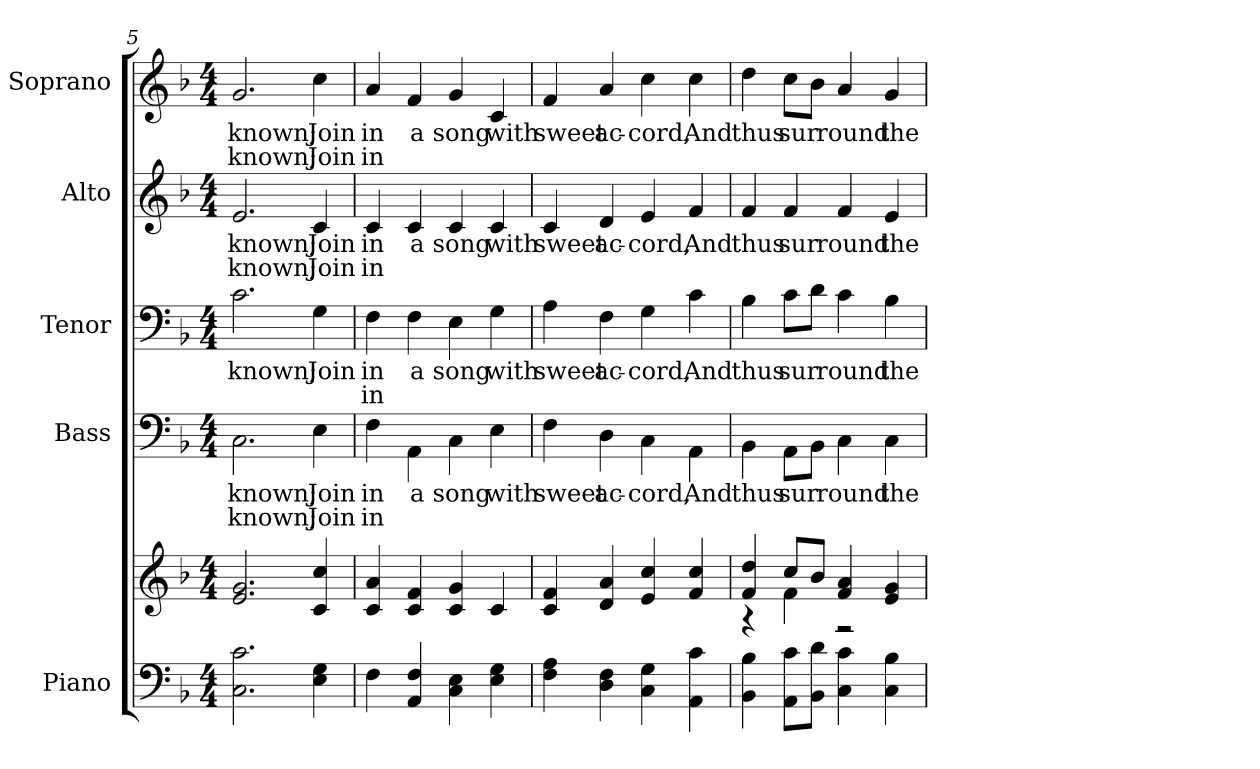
**kern	**kern	**kern	**text	**text	**kern	**text	**text	**kern	**text	**text	**kern	**text	**text
*part5	*part5	*part4	*part4	*part4	*part3	*part3	*part3	*part2	*part2	*part2	*part1	*part1	*part1
*staff6	*staff5	*staff4	*staff4	*staff4	*staff3	*staff3	*staff3	*staff2	*staff2	*staff2	*staff1	*staff1	*staff1
*I"Piano	*	*I"Bass	*	*	*I"Tenor	*	*	*I"Alto	*	*	*I"Soprano	*	*
*I'Pno.	*	*I'B.	*	*	*I'T.	*	*	*I'A.	*	*	*I'S.	*	*
*clefF4	*clefG2	*clefF4	*	*	*clefF4	*	*	*clefG2	*	*	*clefG2	*	*
*k[b-]	*k[b-]	*k[b-]	*	*	*k[b-]	*	*	*k[b-]	*	*	*k[b-]	*	*
*F:	*F:	*F:	*	*	*F:	*	*	*F:	*	*	*F:	*	*
*M4/4	*M4/4	*M4/4	*	*	*M4/4	*	*	*M4/4	*	*	*M4/4	*	*
=5	=5	=5	=5	=5	=5	=5	=5	=5	=5	=5	=5	=5	=5
!	!	!	!LO:LY:b:color=#000000	!LO:LY:b:color=#000000	!	!	!	!	!	!	!	!	!
!	!	!	!	!	!	!LO:LY:b:color=#000000	!	!	!	!	!	!	!
!	!	!	!	!	!	!	!	!	!LO:LY:b:color=#000000	!LO:LY:b:color=#000000	!	!	!
!	!	!	!	!	!	!	!	!	!	!	!	!LO:LY:b:color=#000000	!LO:LY:b:color=#000000
2.Ci\ 2.ci	2.ei/ 2.gi	2.Ci\	known;	known;	2.ci\	known;	.	2.ei/	known;	known;	2.gi/	known;	known;
!	!	!	!LO:LY:b:color=#000000	!LO:LY:b:color=#000000	!	!	!	!	!	!	!	!	!
!	!	!	!	!	!	!LO:LY:b:color=#000000	!	!	!	!	!	!	!
!	!	!	!	!	!	!	!	!	!LO:LY:b:color=#000000	!LO:LY:b:color=#000000	!	!	!
!	!	!	!	!	!	!	!	!	!	!	!	!LO:LY:b:color=#000000	!LO:LY:b:color=#000000
4Ei\ 4Gi	4ci/ 4cci	4Ei\	Join	Join	4Gi\	Join	.	4ci/	Join	Join	4cci\	Join	Join
!!LO:PB:g=z
=6	=6	=6	=6	=6	=6	=6	=6	=6	=6	=6	=6	=6	=6
!	!	!	!LO:LY:b:color=#000000	!LO:LY:b:color=#000000	!	!	!	!	!	!	!	!	!
!	!	!	!	!	!	!LO:LY:b:color=#000000	!LO:LY:b:color=#000000	!	!	!	!	!	!
!	!	!	!	!	!	!	!	!	!LO:LY:b:color=#000000	!LO:LY:b:color=#000000	!	!	!
!	!	!	!	!	!	!	!	!	!	!	!	!LO:LY:b:color=#000000	!LO:LY:b:color=#000000
4Fi\	4ci/ 4ai	4Fi\	in	in	4Fi\	in	in	4ci/	in	in	4ai/	in	in
!	!	!	!LO:LY:b:color=#000000	!	!	!	!	!	!	!	!	!	!
!	!	!	!	!	!	!LO:LY:b:color=#000000	!	!	!	!	!	!	!
!	!	!	!	!	!	!	!	!	!LO:LY:b:color=#000000	!	!	!	!
!	!	!	!	!	!	!	!	!	!	!	!	!LO:LY:b:color=#000000	!
4AAi/ 4Fi	4ci/ 4fi	4AAi\	a	.	4Fi\	a	.	4ci/	a	.	4fi/	a	.
!	!	!	!LO:LY:b:color=#000000	!	!	!	!	!	!	!	!	!	!
!	!	!	!	!	!	!LO:LY:b:color=#000000	!	!	!	!	!	!	!
!	!	!	!	!	!	!	!	!	!LO:LY:b:color=#000000	!	!	!	!
!	!	!	!	!	!	!	!	!	!	!	!	!LO:LY:b:color=#000000	!
4Ci\ 4Ei	4ci/ 4gi	4Ci\	song	.	4Ei\	song	.	4ci/	song	.	4gi/	song	.
!	!	!	!LO:LY:b:color=#000000	!	!	!	!	!	!	!	!	!	!
!	!	!	!	!	!	!LO:LY:b:color=#000000	!	!	!	!	!	!	!
!	!	!	!	!	!	!	!	!	!LO:LY:b:color=#000000	!	!	!	!
!	!	!	!	!	!	!	!	!	!	!	!	!LO:LY:b:color=#000000	!
4Ei\ 4Gi	4ci/	4Ei\	with	.	4Gi\	with	.	4ci/	with	.	4ci/	with	.
=7	=7	=7	=7	=7	=7	=7	=7	=7	=7	=7	=7	=7	=7
!	!	!	!LO:LY:b:color=#000000	!	!	!	!	!	!	!	!	!	!
!	!	!	!	!	!	!LO:LY:b:color=#000000	!	!	!	!	!	!	!
!	!	!	!	!	!	!	!	!	!LO:LY:b:color=#000000	!	!	!	!
!	!	!	!	!	!	!	!	!	!	!	!	!LO:LY:b:color=#000000	!
4Fi\ 4Ai	4ci/ 4fi	4Fi\	sweet	.	4Ai\	sweet	.	4ci/	sweet	.	4fi/	sweet	.
!	!	!	!LO:LY:b:color=#000000	!	!	!	!	!	!	!	!	!	!
!	!	!	!	!	!	!LO:LY:b:color=#000000	!	!	!	!	!	!	!
!	!	!	!	!	!	!	!	!	!LO:LY:b:color=#000000	!	!	!	!
!	!	!	!	!	!	!	!	!	!	!	!	!LO:LY:b:color=#000000	!
4Di\ 4Fi	4di/ 4ai	4Di\	ac-	.	4Fi\	ac-	.	4di/	ac-	.	4ai/	ac-	.
!	!	!	!LO:LY:b:color=#000000	!	!	!	!	!	!	!	!	!	!
!	!	!	!	!	!	!LO:LY:b:color=#000000	!	!	!	!	!	!	!
!	!	!	!	!	!	!	!	!	!LO:LY:b:color=#000000	!	!	!	!
!	!	!	!	!	!	!	!	!	!	!	!	!LO:LY:b:color=#000000	!
4Ci\ 4Gi	4ei/ 4cci	4Ci\	cord,	.	4Gi\	cord,	.	4ei/	cord,	.	4cci\	cord,	.
!	!	!	!LO:LY:b:color=#000000	!	!	!	!	!	!	!	!	!	!
!	!	!	!	!	!	!LO:LY:b:color=#000000	!	!	!	!	!	!	!
!	!	!	!	!	!	!	!	!	!LO:LY:b:color=#000000	!	!	!	!
!	!	!	!	!	!	!	!	!	!	!	!	!LO:LY:b:color=#000000	!
4AAi\ 4ci	4fi/ 4cci	4AAi\	And	.	4ci\	And	.	4fi/	And	.	4cci\	And	.
=8	=8	=8	=8	=8	=8	=8	=8	=8	=8	=8	=8	=8	=8
*	*^	*	*	*	*	*	*	*	*	*	*	*	*
!	!	!	!	!LO:LY:b:color=#000000	!	!	!	!	!	!	!	!	!	!
!	!	!	!	!	!	!	!LO:LY:b:color=#000000	!	!	!	!	!	!	!
!	!	!	!	!	!	!	!	!	!	!LO:LY:b:color=#000000	!	!	!	!
!	!	!	!	!	!	!	!	!	!	!	!	!	!LO:LY:b:color=#000000	!
4BB-i\ 4B-i	4fi/ 4ddi	4r	4BB-i\	thus	.	4B-i\	thus	.	4fi/	thus	.	4ddi\	thus	.
!	!	!	!	!LO:LY:b:color=#000000	!	!	!	!	!	!	!	!	!	!
!	!	!	!	!	!	!	!LO:LY:b:color=#000000	!	!	!	!	!	!	!
!	!	!	!	!	!	!	!	!	!	!LO:LY:b:color=#000000	!	!	!	!
!	!	!	!	!	!	!	!	!	!	!	!	!	!LO:LY:b:color=#000000	!
8AAi\ 8ciL	8cci/L	4fi\	8AAi\L	sur	.	8ci\L	sur	.	4fi/	sur	.	8cci\L	sur	.
8BB-i\ 8diJ	8b-i/J	.	8BB-i\J	.	.	8di\J	.	.	.	.	.	8b-i\J	.	.
!	!	!	!	!LO:LY:b:color=#000000	!	!	!	!	!	!	!	!	!	!
!	!	!	!	!	!	!	!LO:LY:b:color=#000000	!	!	!	!	!	!	!
!	!	!	!	!	!	!	!	!	!	!LO:LY:b:color=#000000	!	!	!	!
!	!	!	!	!	!	!	!	!	!	!	!	!	!LO:LY:b:color=#000000	!
4Ci\ 4ci	4fi/ 4ai	2r	4Ci\	round	.	4ci\	round	.	4fi/	round	.	4ai/	round	.
!	!	!	!	!LO:LY:b:color=#000000	!	!	!	!	!	!	!	!	!	!
!	!	!	!	!	!	!	!LO:LY:b:color=#000000	!	!	!	!	!	!	!
!	!	!	!	!	!	!	!	!	!	!LO:LY:b:color=#000000	!	!	!	!
!	!	!	!	!	!	!	!	!	!	!	!	!	!LO:LY:b:color=#000000	!
4Ci\ 4B-i	4ei/ 4gi	.	4Ci\	the	.	4B-i\	the	.	4ei/	the	.	4gi/	the	.
*	*v	*v	*	*	*	*	*	*	*	*	*	*	*	*
=	=	=	=	=	=	=	=	=	=	=	=	=	=
*-	*-	*-	*-	*-	*-	*-	*-	*-	*-	*-	*-	*-	*-
